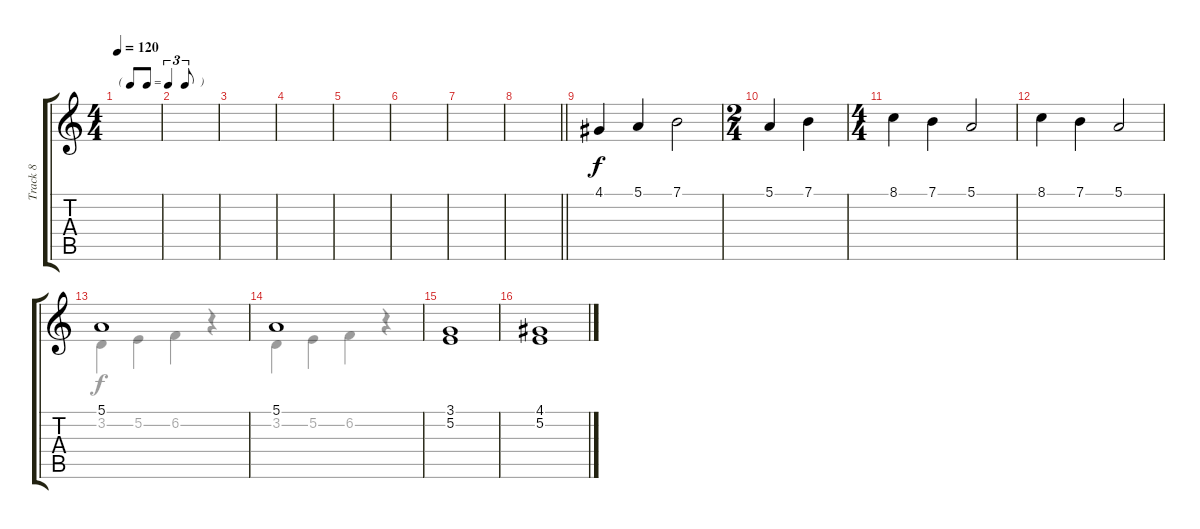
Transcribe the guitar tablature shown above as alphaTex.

\track ("Track 8" "Track 8") {instrument drawbarorgan}
\staff {score tabs}
\tuning (E4 B3 G3 D3 A2 E2) {hide}
\voice
\ts (4 4)
\tf triplet8th
\tempo 120
\clef g2
\ks c
|
|
|
|
|
|
|
\barLineRight lightlight
|
4.1.4 5.1.4 7.1.2 |
\ts (2 4)
5.1.4 7.1.4 |
\ts (4 4)
8.1.4 7.1.4 5.1.2 |
8.1.4 7.1.4 5.1.2 |
5.1.1 |
5.1.1 |
(3.1 5.2).1 |
(4.1 5.2).1
\voice
\clef g2
\ottava regular
\simile none
\ks c
|
|
|
|
|
|
|
\barLineRight lightlight
|
|
|
|
|
3.2.4 5.2.4 6.2.4 r.4 |
3.2.4 5.2.4 6.2.4 r.4 |
|
